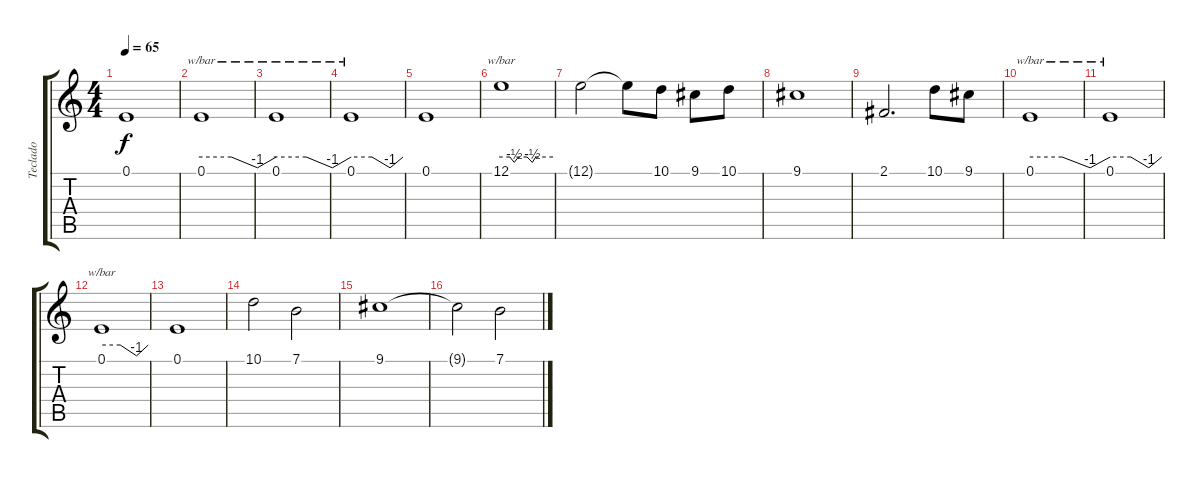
\track ("Teclado" "Teclado") {instrument choiraahs}
\staff {score tabs}
\tuning (E4 B3 G3 D3 A2 E2) {hide}
\ts (4 4)
\tempo 65
\clef g2
\ks c
0.1.1{dy f} |
0.1.1{tbe (custom default 0 0 24 0 45 -4 60 0)} |
0.1.1{tbe (custom default 0 0 24 0 45 -4 60 0)} |
0.1.1{tbe (custom default 0 0 24 0 45 -4 60 0)} |
0.1.1 |
12.1.1{tbe (custom default 0 0 10 0 15 -2 20 0 30 0 36 -2 40 0 60 0)} |
12.1{t}.2 12.1{t}.8 10.1.8 9.1.8 10.1.8 |
9.1.1 |
2.1.2{d} 10.1.8 9.1.8 |
0.1.1{tbe (custom default 0 0 24 0 45 -4 60 0)} |
0.1.1{tbe (custom default 0 0 24 0 45 -4 60 0)} |
0.1.1{tbe (custom default 0 0 24 0 45 -4 60 0)} |
0.1.1 |
10.1.2{volume 13} 7.1.2 |
9.1.1 |
9.1{t}.2 7.1.2
